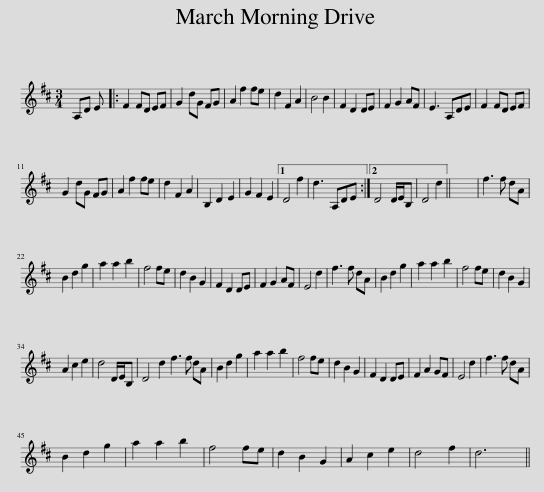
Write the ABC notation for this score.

X:1
L:1/8
M:3/4
I:linebreak $
K:D
V:1 treble
V:1
 A,D E |: F2 FD EF | G2 dG FG | A2 f2 fe | d2 F2 A2 | %5
 B4 B2 | F2 D2 DE | F2 G2 AF | E3 A,DE | F2 FD EF |$ %10
 G2 dG FG | A2 f2 fe | d2 F2 A2 | B,2 D2 E2 | G2 F2 E2 |1 %15
 D4 f2 | d3 A,DE :|2 D4 D/E/B, | D4 d2 || x6 | %20
 f3 f dA |$ B2 d2 g2 | a2 a2 b2 | f4 fe | d2 B2 G2 | %25
 F2 D2 DE | F2 G2 AF | E4 d2 | f3 f dA | B2 d2 g2 | %30
 a2 a2 b2 | f4 fe | d2 B2 G2 |$ A2 c2 e2 | d4 D/E/B, | %35
 D4 d2 f3 f dA | B2 d2 g2 | a2 a2 b2 | f4 fe | d2 B2 G2 | %40
 F2 D2 DE | F2 A2 GF | E4 d2 | f3 f dA |$ B2 d2 g2 | %45
 a2 a2 b2 | f4 fe | d2 B2 G2 | A2 c2 e2 | d4 f2 | %50
 d6 || %51
